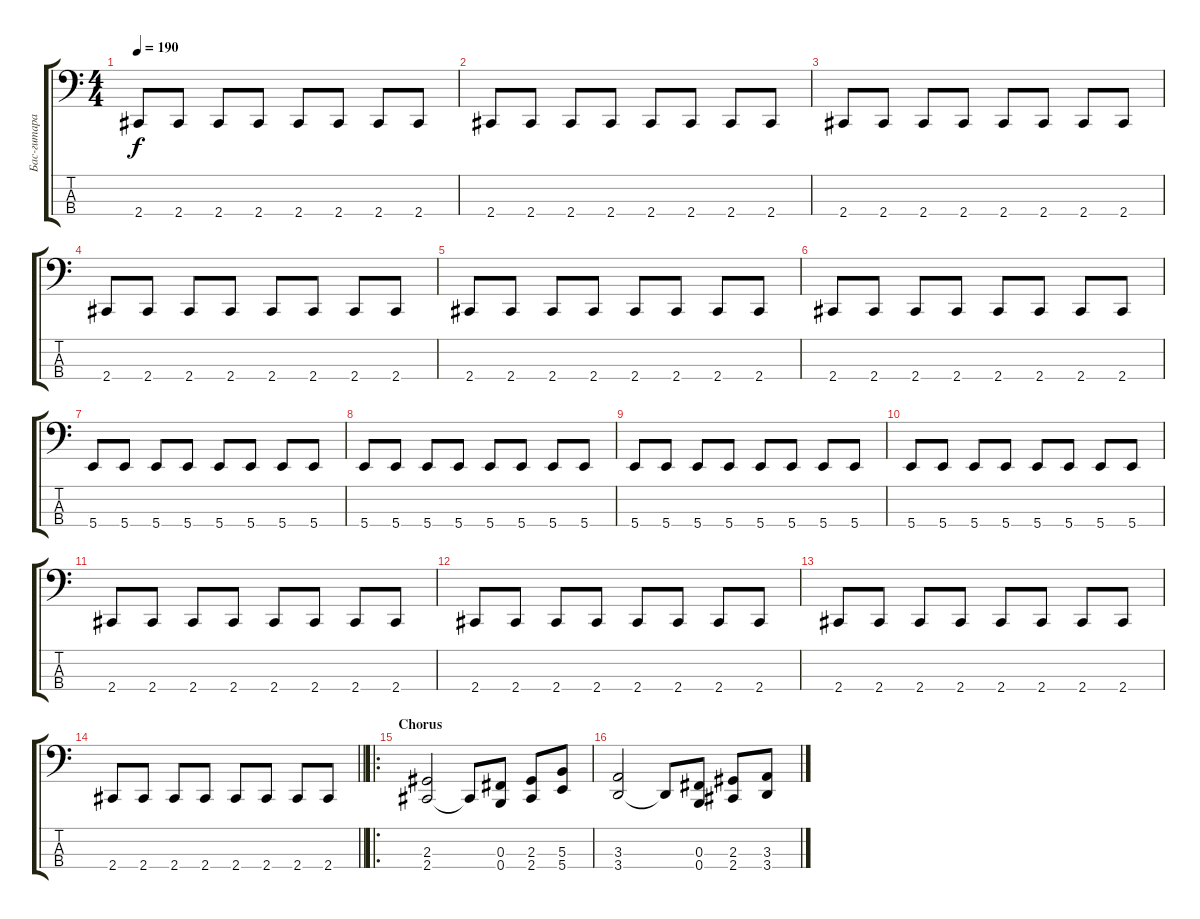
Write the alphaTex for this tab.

\track ("Бас-гитара Araya" "Бас-гитара") {instrument electricbasspick}
\staff {score tabs}
\tuning (E2 B1 Gb1 B0) {hide}
\ts (4 4)
\tempo 190
\clef f4
\ks c
2.4.8{dy f} 2.4.8 2.4.8 2.4.8 2.4.8 2.4.8 2.4.8 2.4.8 |
2.4.8 2.4.8 2.4.8 2.4.8 2.4.8 2.4.8 2.4.8 2.4.8 |
2.4.8 2.4.8 2.4.8 2.4.8 2.4.8 2.4.8 2.4.8 2.4.8 |
2.4.8 2.4.8 2.4.8 2.4.8 2.4.8 2.4.8 2.4.8 2.4.8 |
2.4.8 2.4.8 2.4.8 2.4.8 2.4.8 2.4.8 2.4.8 2.4.8 |
2.4.8 2.4.8 2.4.8 2.4.8 2.4.8 2.4.8 2.4.8 2.4.8 |
5.4.8 5.4.8 5.4.8 5.4.8 5.4.8 5.4.8 5.4.8 5.4.8 |
5.4.8 5.4.8 5.4.8 5.4.8 5.4.8 5.4.8 5.4.8 5.4.8 |
5.4.8 5.4.8 5.4.8 5.4.8 5.4.8 5.4.8 5.4.8 5.4.8 |
5.4.8 5.4.8 5.4.8 5.4.8 5.4.8 5.4.8 5.4.8 5.4.8 |
2.4.8 2.4.8 2.4.8 2.4.8 2.4.8 2.4.8 2.4.8 2.4.8 |
2.4.8 2.4.8 2.4.8 2.4.8 2.4.8 2.4.8 2.4.8 2.4.8 |
2.4.8 2.4.8 2.4.8 2.4.8 2.4.8 2.4.8 2.4.8 2.4.8 |
\barLineRight lightlight
2.4.8 2.4.8 2.4.8 2.4.8 2.4.8 2.4.8 2.4.8 2.4.8 |
\ro
\section ("" "Chorus")
(2.3 2.4).2 2.4{t}.8 (0.3 0.4).8 (2.3 2.4).8 (5.3 5.4).8 |
(3.3 3.4).2 3.4{t}.8 (0.3 0.4).8 (2.3 2.4).8 (3.3 3.4).8
